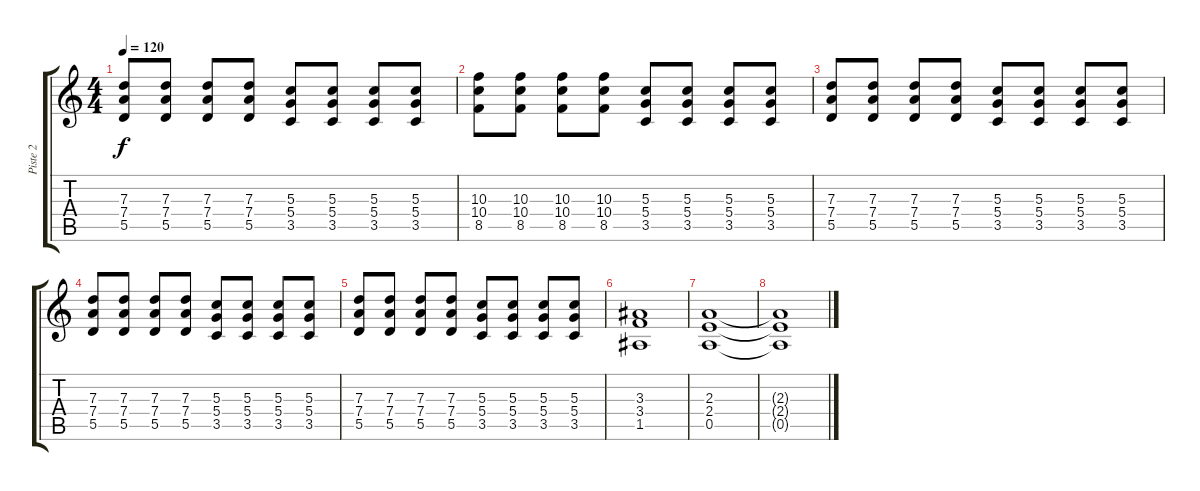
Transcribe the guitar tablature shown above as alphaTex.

\track ("Piste 2" "Piste 2") {instrument distortionguitar}
\staff {score tabs}
\tuning (E4 B3 G3 D3 A2 E2) {hide}
\ts (4 4)
\tempo 120
\clef g2
\ks c
(7.3 7.4 5.5).8{dy f} (7.3 7.4 5.5).8 (7.3 7.4 5.5).8 (7.3 7.4 5.5).8 (5.3 5.4 3.5).8 (5.3 5.4 3.5).8 (5.3 5.4 3.5).8 (5.3 5.4 3.5).8 |
(10.3 10.4 8.5).8 (10.3 10.4 8.5).8 (10.3 10.4 8.5).8 (10.3 10.4 8.5).8 (5.3 5.4 3.5).8 (5.3 5.4 3.5).8 (5.3 5.4 3.5).8 (5.3 5.4 3.5).8 |
(7.3 7.4 5.5).8 (7.3 7.4 5.5).8 (7.3 7.4 5.5).8 (7.3 7.4 5.5).8 (5.3 5.4 3.5).8 (5.3 5.4 3.5).8 (5.3 5.4 3.5).8 (5.3 5.4 3.5).8 |
(7.3 7.4 5.5).8 (7.3 7.4 5.5).8 (7.3 7.4 5.5).8 (7.3 7.4 5.5).8 (5.3 5.4 3.5).8 (5.3 5.4 3.5).8 (5.3 5.4 3.5).8 (5.3 5.4 3.5).8 |
(7.3 7.4 5.5).8 (7.3 7.4 5.5).8 (7.3 7.4 5.5).8 (7.3 7.4 5.5).8 (5.3 5.4 3.5).8 (5.3 5.4 3.5).8 (5.3 5.4 3.5).8 (5.3 5.4 3.5).8 |
(3.3 3.4 1.5).1 |
(2.3 2.4 0.5).1 |
(2.3{t} 2.4{t} 0.5{t}).1{volume 0}
